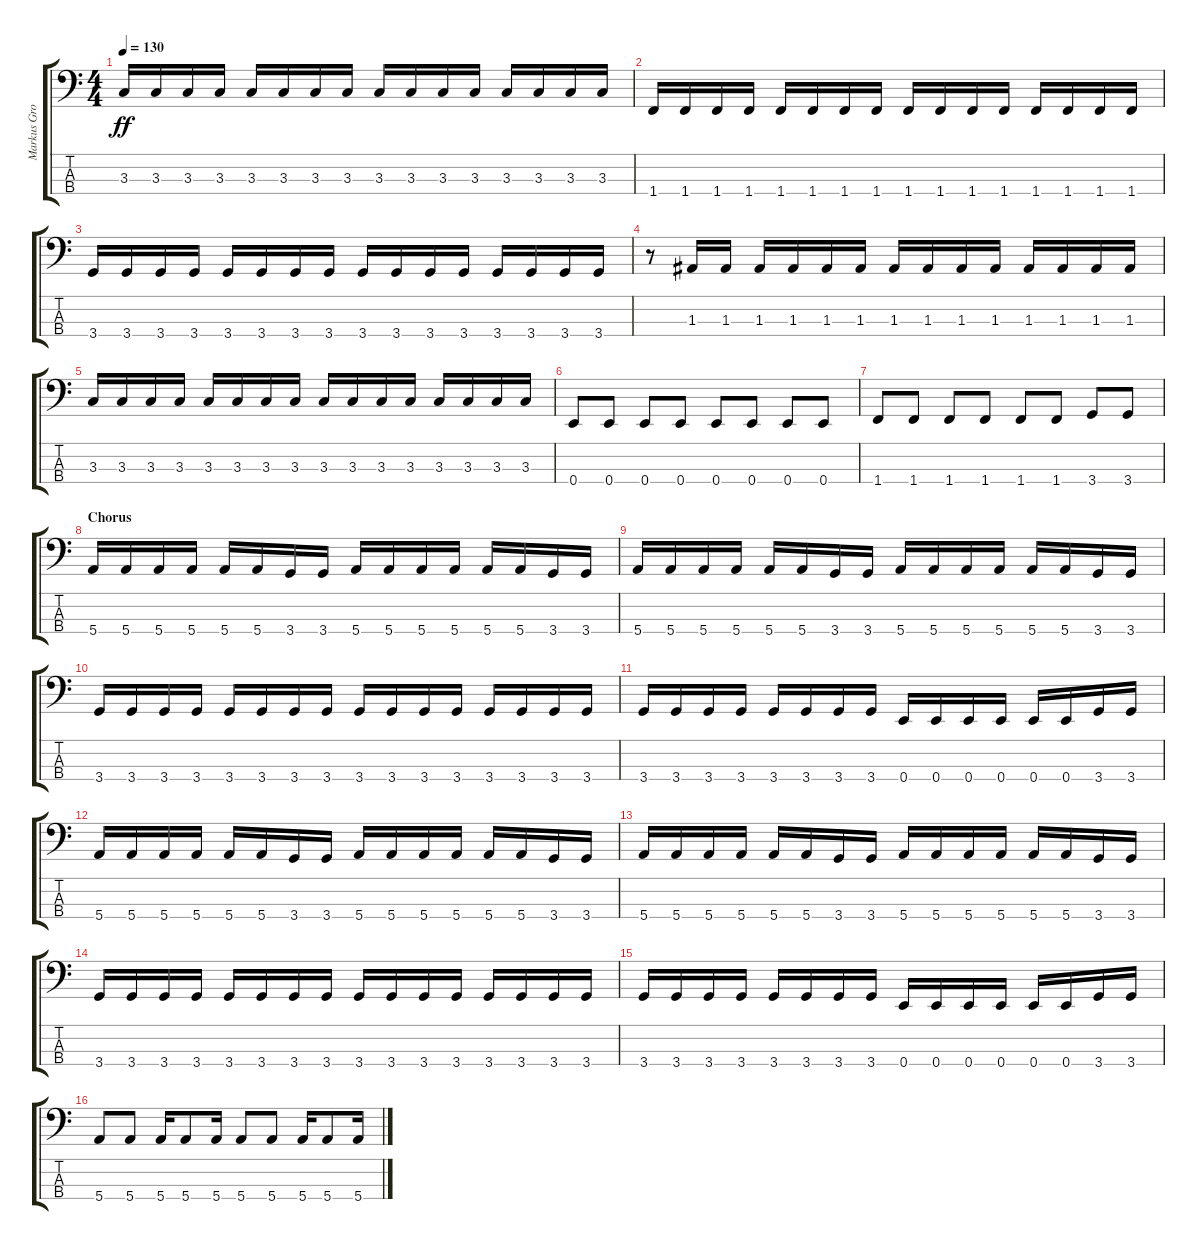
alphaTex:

\track ("Markus Grosskopf" "Markus Gro") {instrument electricbassfinger}
\staff {score tabs}
\tuning (G2 D2 A1 E1) {hide}
\ts (4 4)
\tempo 130
\clef f4
\ks c
3.3.16{dy ff} 3.3.16 3.3.16 3.3.16 3.3.16 3.3.16 3.3.16 3.3.16 3.3.16 3.3.16 3.3.16 3.3.16 3.3.16 3.3.16 3.3.16 3.3.16 |
1.4.16 1.4.16 1.4.16 1.4.16 1.4.16 1.4.16 1.4.16 1.4.16 1.4.16 1.4.16 1.4.16 1.4.16 1.4.16 1.4.16 1.4.16 1.4.16 |
3.4.16 3.4.16 3.4.16 3.4.16 3.4.16 3.4.16 3.4.16 3.4.16 3.4.16 3.4.16 3.4.16 3.4.16 3.4.16 3.4.16 3.4.16 3.4.16 |
r.8 1.3.16 1.3.16 1.3.16 1.3.16 1.3.16 1.3.16 1.3.16 1.3.16 1.3.16 1.3.16 1.3.16 1.3.16 1.3.16 1.3.16 |
3.3.16 3.3.16 3.3.16 3.3.16 3.3.16 3.3.16 3.3.16 3.3.16 3.3.16 3.3.16 3.3.16 3.3.16 3.3.16 3.3.16 3.3.16 3.3.16 |
0.4.8 0.4.8 0.4.8 0.4.8 0.4.8 0.4.8 0.4.8 0.4.8 |
1.4.8 1.4.8 1.4.8 1.4.8 1.4.8 1.4.8 3.4.8 3.4.8 |
\section ("" "Chorus")
5.4.16 5.4.16 5.4.16 5.4.16 5.4.16 5.4.16 3.4.16 3.4.16 5.4.16 5.4.16 5.4.16 5.4.16 5.4.16 5.4.16 3.4.16 3.4.16 |
5.4.16 5.4.16 5.4.16 5.4.16 5.4.16 5.4.16 3.4.16 3.4.16 5.4.16 5.4.16 5.4.16 5.4.16 5.4.16 5.4.16 3.4.16 3.4.16 |
3.4.16 3.4.16 3.4.16 3.4.16 3.4.16 3.4.16 3.4.16 3.4.16 3.4.16 3.4.16 3.4.16 3.4.16 3.4.16 3.4.16 3.4.16 3.4.16 |
3.4.16 3.4.16 3.4.16 3.4.16 3.4.16 3.4.16 3.4.16 3.4.16 0.4.16 0.4.16 0.4.16 0.4.16 0.4.16 0.4.16 3.4.16 3.4.16 |
5.4.16 5.4.16 5.4.16 5.4.16 5.4.16 5.4.16 3.4.16 3.4.16 5.4.16 5.4.16 5.4.16 5.4.16 5.4.16 5.4.16 3.4.16 3.4.16 |
5.4.16 5.4.16 5.4.16 5.4.16 5.4.16 5.4.16 3.4.16 3.4.16 5.4.16 5.4.16 5.4.16 5.4.16 5.4.16 5.4.16 3.4.16 3.4.16 |
3.4.16 3.4.16 3.4.16 3.4.16 3.4.16 3.4.16 3.4.16 3.4.16 3.4.16 3.4.16 3.4.16 3.4.16 3.4.16 3.4.16 3.4.16 3.4.16 |
3.4.16 3.4.16 3.4.16 3.4.16 3.4.16 3.4.16 3.4.16 3.4.16 0.4.16 0.4.16 0.4.16 0.4.16 0.4.16 0.4.16 3.4.16 3.4.16 |
5.4.8 5.4.8 5.4.16 5.4.8 5.4.16 5.4.8 5.4.8 5.4.16 5.4.8 5.4.16
